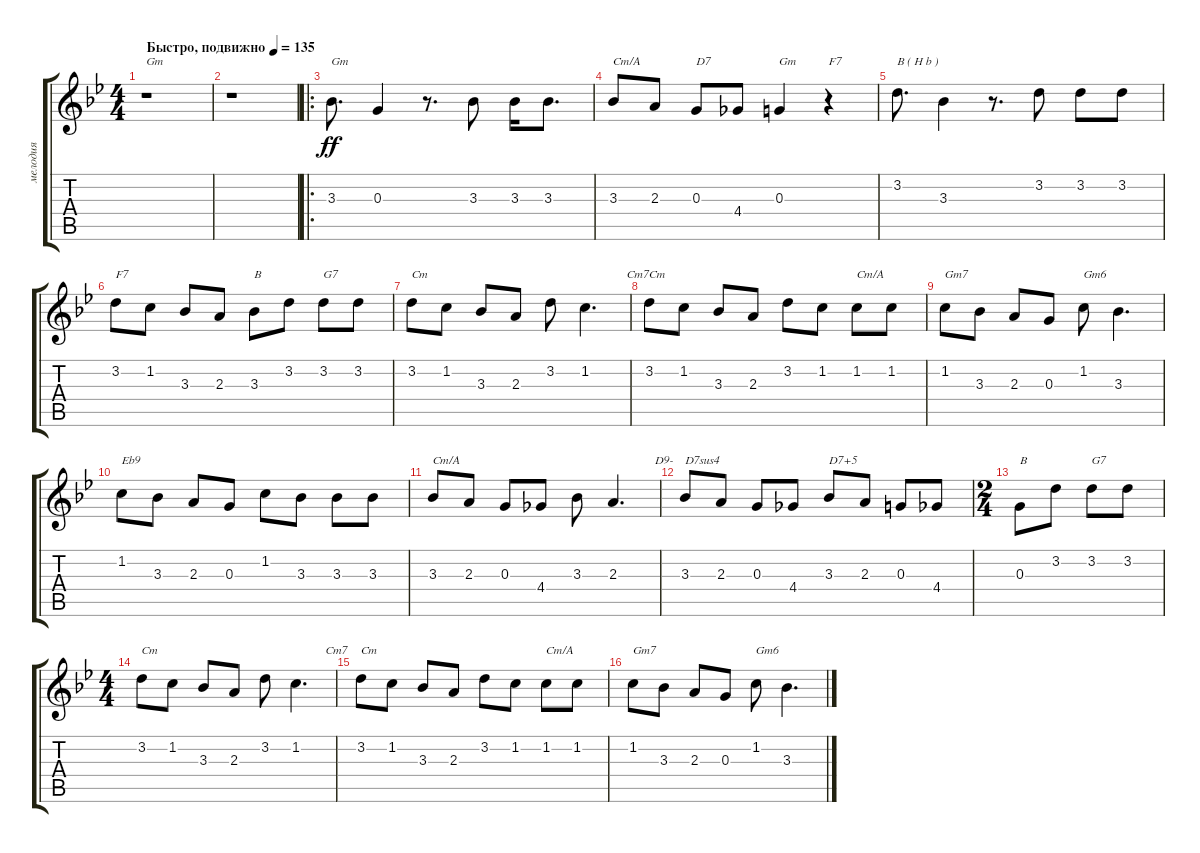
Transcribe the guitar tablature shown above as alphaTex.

\track ("мелодия" "мелодия") {instrument acousticguitarsteel}
\staff {score tabs}
\tuning (E4 B3 G3 D3 A2 E2) {hide}
\ts (4 4)
\tempo (135 "Быстро, подвижно")
\clef g2
\ks gminor
r.1{txt "Gm                                             " dy ff instrument acousticguitarsteel} |
r.1 |
\ro
3.3.8{d txt "Gm"} 0.3.4 r.8{d} 3.3.8 3.3.16 3.3.8{d} |
3.3.8{txt "Cm/A"} 2.3.8 0.3.8{txt "D7"} 4.4.8 0.3.4{txt "Gm"} r.4{txt "F7"} |
3.2.8{d txt "B ( H b )"} 3.3.4 r.8{d} 3.2.8 3.2.8 3.2.8 |
3.2.8{txt "F7"} 1.2.8 3.3.8 2.3.8 3.3.8{txt "B"} 3.2.8 3.2.8{txt "G7"} 3.2.8 |
3.2.8{txt "Cm"} 1.2.8 3.3.8 2.3.8 3.2.8 1.2.4{d txt "              Cm7"} |
3.2.8{txt "Cm"} 1.2.8 3.3.8 2.3.8 3.2.8 1.2.8 1.2.8{txt "Cm/A"} 1.2.8 |
1.2.8{txt "Gm7"} 3.3.8 2.3.8 0.3.8 1.2.8{txt "Gm6"} 3.3.4{d} |
1.2.8{txt "Eb9"} 3.3.8 2.3.8 0.3.8 1.2.8 3.3.8 3.3.8 3.3.8 |
3.3.8{txt "Cm/A"} 2.3.8 0.3.8 4.4.8 3.3.8 2.3.4{d txt "              D9-"} |
3.3.8{txt "D7sus4"} 2.3.8 0.3.8 4.4.8 3.3.8{txt "D7+5"} 2.3.8 0.3.8 4.4.8 |
\ts (2 4)
0.3.8{txt "B"} 3.2.8 3.2.8{txt "G7"} 3.2.8 |
\ts (4 4)
3.2.8{txt "Cm"} 1.2.8 3.3.8 2.3.8 3.2.8 1.2.4{d txt "          Cm7"} |
3.2.8{txt "Cm"} 1.2.8 3.3.8 2.3.8 3.2.8 1.2.8 1.2.8{txt "Cm/A"} 1.2.8 |
1.2.8{txt "Gm7"} 3.3.8 2.3.8 0.3.8 1.2.8{txt "Gm6"} 3.3.4{d}
